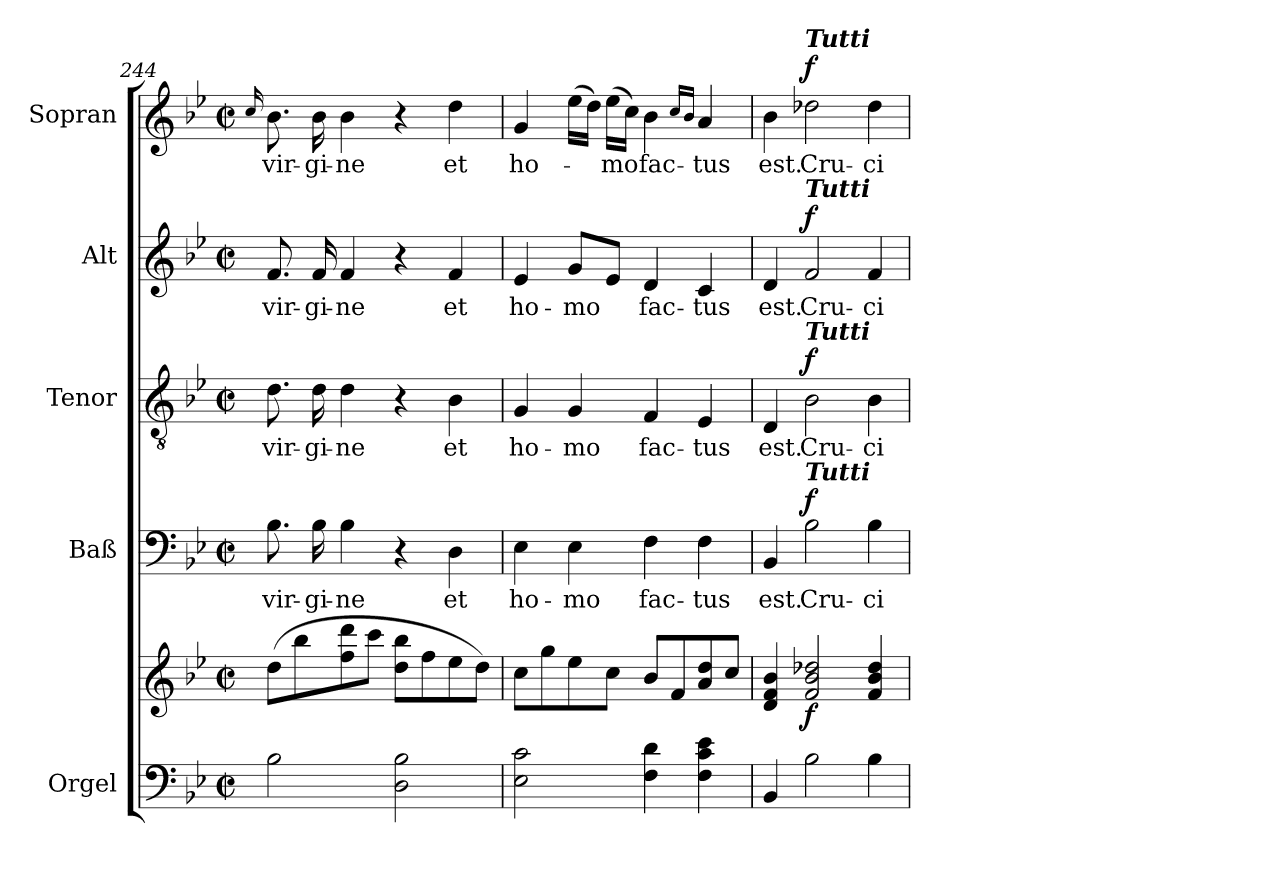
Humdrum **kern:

**kern	**kern	**dynam	**kern	**text	**dynam	**kern	**text	**dynam	**kern	**text	**dynam	**kern	**text	**dynam
*part5	*part5	*part5	*part4	*part4	*part4	*part3	*part3	*part3	*part2	*part2	*part2	*part1	*part1	*part1
*staff6	*staff5	*staff5/6	*staff4	*staff4	*staff4	*staff3	*staff3	*staff3	*staff2	*staff2	*staff2	*staff1	*staff1	*staff1
*I"Orgel	*	*	*I"Baß	*	*	*I"Tenor	*	*	*I"Alt	*	*	*I"Sopran	*	*
*clefF4	*clefG2	*	*clefF4	*	*	*clefGv2	*	*	*clefG2	*	*	*clefG2	*	*
*k[b-e-]	*k[b-e-]	*	*k[b-e-]	*	*	*k[b-e-]	*	*	*k[b-e-]	*	*	*k[b-e-]	*	*
*B-:	*B-:	*	*B-:	*	*	*B-:	*	*	*B-:	*	*	*B-:	*	*
*M2/2	*M2/2	*	*M2/2	*	*	*M2/2	*	*	*M2/2	*	*	*M2/2	*	*
*met(c|)	*met(c|)	*	*met(c|)	*	*	*met(c|)	*	*	*met(c|)	*	*	*met(c|)	*	*
=244	=244	=244	=244	=244	=244	=244	=244	=244	=244	=244	=244	=244	=244	=244
.	.	.	.	.	.	.	.	.	.	.	.	16qqcc/	.	.
!	!	!	!	!LO:LY:b	!	!	!LO:LY:b	!	!	!LO:LY:b	!	!	!LO:LY:b	!
2B-\	(>8dd\L	.	8.B-\	vir-	.	8.d\	vir-	.	8.f/	vir-	.	8.b-\	vir-	.
.	8bb-\	.	.	.	.	.	.	.	.	.	.	.	.	.
!	!	!	!	!LO:LY:b	!	!	!LO:LY:b	!	!	!LO:LY:b	!	!	!LO:LY:b	!
.	.	.	16B-\	-gi-	.	16d\	-gi-	.	16f/	-gi-	.	16b-\	-gi-	.
!	!	!	!	!LO:LY:b	!	!	!LO:LY:b	!	!	!LO:LY:b	!	!	!LO:LY:b	!
.	8ff\ 8ddd\	.	4B-\	-ne	.	4d\	-ne	.	4f/	-ne	.	4b-\	-ne	.
.	8ccc\J	.	.	.	.	.	.	.	.	.	.	.	.	.
2D\ 2B-\	8dd\ 8bb-\L	.	4r	.	.	4r	.	.	4r	.	.	4r	.	.
.	8ff\	.	.	.	.	.	.	.	.	.	.	.	.	.
!	!	!	!	!LO:LY:b	!	!	!LO:LY:b	!	!	!LO:LY:b	!	!	!LO:LY:b	!
.	8ee-\	.	4D\	et	.	4B-\	et	.	4f/	et	.	4dd\	et	.
.	8dd\J)	.	.	.	.	.	.	.	.	.	.	.	.	.
=245	=245	=245	=245	=245	=245	=245	=245	=245	=245	=245	=245	=245	=245	=245
!	!	!	!	!LO:LY:b	!	!	!LO:LY:b	!	!	!LO:LY:b	!	!	!LO:LY:b	!
2E-\ 2c\	8cc\L	.	4E-\	ho-	.	4G/	ho-	.	4e-/	ho-	.	4g/	ho-	.
.	8gg\	.	.	.	.	.	.	.	.	.	.	.	.	.
!	!	!	!	!LO:LY:b	!	!	!LO:LY:b	!	!	!LO:LY:b	!	!	!	!
.	8ee-\	.	4E-\	-mo	.	4G/	-mo	.	8g/L	-mo	.	(>16ee-\LL	.	.
.	.	.	.	.	.	.	.	.	.	.	.	16dd\JJ)	.	.
!	!	!	!	!	!	!	!	!	!	!	!	!	!LO:LY:b	!
.	8cc\J	.	.	.	.	.	.	.	8e-/J	.	.	(>16ee-\LL	-mo	.
.	.	.	.	.	.	.	.	.	.	.	.	16cc\JJ)	.	.
!	!	!	!	!LO:LY:b	!	!	!LO:LY:b	!	!	!LO:LY:b	!	!	!LO:LY:b	!
4F\ 4d\	8b-/L	.	4F\	fac-	.	4F/	fac-	.	4d/	fac-	.	4b-\	fac-	.
.	8f/	.	.	.	.	.	.	.	.	.	.	.	.	.
.	.	.	.	.	.	.	.	.	.	.	.	16qcc/LL	.	.
.	.	.	.	.	.	.	.	.	.	.	.	16qb-/JJ	.	.
!	!	!	!	!LO:LY:b	!	!	!LO:LY:b	!	!	!LO:LY:b	!	!	!LO:LY:b	!
4F\ 4c\ 4e-\	8a/ 8dd/	.	4F\	-tus	.	4E-/	-tus	.	4c/	-tus	.	4a/	-tus	.
.	8cc/J	.	.	.	.	.	.	.	.	.	.	.	.	.
!!LO:LB:g=z
=246	=246	=246	=246	=246	=246	=246	=246	=246	=246	=246	=246	=246	=246	=246
!	!	!	!	!LO:LY:b	!	!	!LO:LY:b	!	!	!LO:LY:b	!	!	!LO:LY:b	!
4BB-/	4d/ 4f/ 4b-/	.	4BB-/	est.	.	4D/	est.	.	4d/	est.	.	4b-\	est.	.
!	!	!	!	!	!	!	!	!	!	!	!	!LO:TX:a:Bi:t=Tutti	!	!
!	!	!	!	!	!	!	!	!	!LO:TX:a:Bi:t=Tutti	!	!	!	!	!
!	!	!	!	!	!	!LO:TX:a:Bi:t=Tutti	!	!	!	!	!	!	!	!
!	!	!	!LO:TX:a:Bi:t=Tutti	!	!	!	!	!	!	!	!	!	!	!
!	!	!LO:DY:b	!	!LO:LY:b	!LO:DY:a	!	!LO:LY:b	!LO:DY:a	!	!LO:LY:b	!LO:DY:a	!	!LO:LY:b	!LO:DY:a
2B-\	2f/ 2b-/ 2dd-X/	f	2B-\	Cru-	f	2B-\	Cru-	f	2f/	Cru-	f	2dd-X\	Cru-	f
!	!	!	!	!LO:LY:b	!	!	!LO:LY:b	!	!	!LO:LY:b	!	!	!LO:LY:b	!
4B-\	4f/ 4b-/ 4dd-/	.	4B-\	-ci-	.	4B-\	-ci-	.	4f/	-ci-	.	4dd-\	-ci-	.
=	=	=	=	=	=	=	=	=	=	=	=	=	=	=
*-	*-	*-	*-	*-	*-	*-	*-	*-	*-	*-	*-	*-	*-	*-
